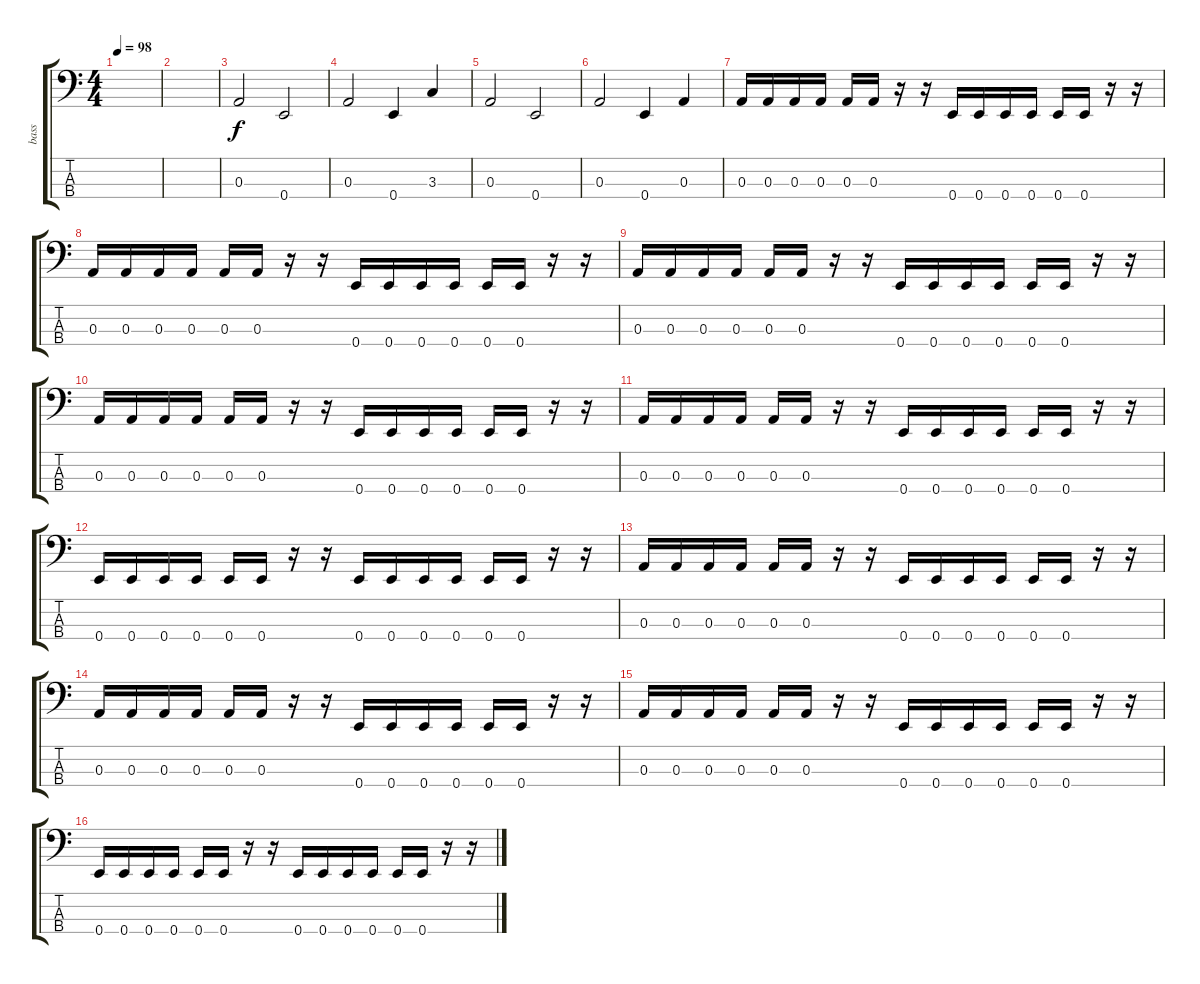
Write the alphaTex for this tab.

\track ("bass" "bass") {instrument slapbass2}
\staff {score tabs}
\tuning (G2 D2 A1 E1) {hide}
\ts (4 4)
\tempo 98
\clef f4
\ks c
|
|
0.3.2 0.4.2 |
0.3.2 0.4.4 3.3.4 |
0.3.2 0.4.2 |
0.3.2 0.4.4 0.3.4 |
0.3.16 0.3.16 0.3.16 0.3.16 0.3.16 0.3.16 r.16 r.16 0.4.16 0.4.16 0.4.16 0.4.16 0.4.16 0.4.16 r.16 r.16 |
0.3.16 0.3.16 0.3.16 0.3.16 0.3.16 0.3.16 r.16 r.16 0.4.16 0.4.16 0.4.16 0.4.16 0.4.16 0.4.16 r.16 r.16 |
0.3.16 0.3.16 0.3.16 0.3.16 0.3.16 0.3.16 r.16 r.16 0.4.16 0.4.16 0.4.16 0.4.16 0.4.16 0.4.16 r.16 r.16 |
0.3.16 0.3.16 0.3.16 0.3.16 0.3.16 0.3.16 r.16 r.16 0.4.16 0.4.16 0.4.16 0.4.16 0.4.16 0.4.16 r.16 r.16 |
0.3.16 0.3.16 0.3.16 0.3.16 0.3.16 0.3.16 r.16 r.16 0.4.16 0.4.16 0.4.16 0.4.16 0.4.16 0.4.16 r.16 r.16 |
0.4.16 0.4.16 0.4.16 0.4.16 0.4.16 0.4.16 r.16 r.16 0.4.16 0.4.16 0.4.16 0.4.16 0.4.16 0.4.16 r.16 r.16 |
0.3.16 0.3.16 0.3.16 0.3.16 0.3.16 0.3.16 r.16 r.16 0.4.16 0.4.16 0.4.16 0.4.16 0.4.16 0.4.16 r.16 r.16 |
0.3.16 0.3.16 0.3.16 0.3.16 0.3.16 0.3.16 r.16 r.16 0.4.16 0.4.16 0.4.16 0.4.16 0.4.16 0.4.16 r.16 r.16 |
0.3.16 0.3.16 0.3.16 0.3.16 0.3.16 0.3.16 r.16 r.16 0.4.16 0.4.16 0.4.16 0.4.16 0.4.16 0.4.16 r.16 r.16 |
0.4.16 0.4.16 0.4.16 0.4.16 0.4.16 0.4.16 r.16 r.16 0.4.16 0.4.16 0.4.16 0.4.16 0.4.16 0.4.16 r.16 r.16
